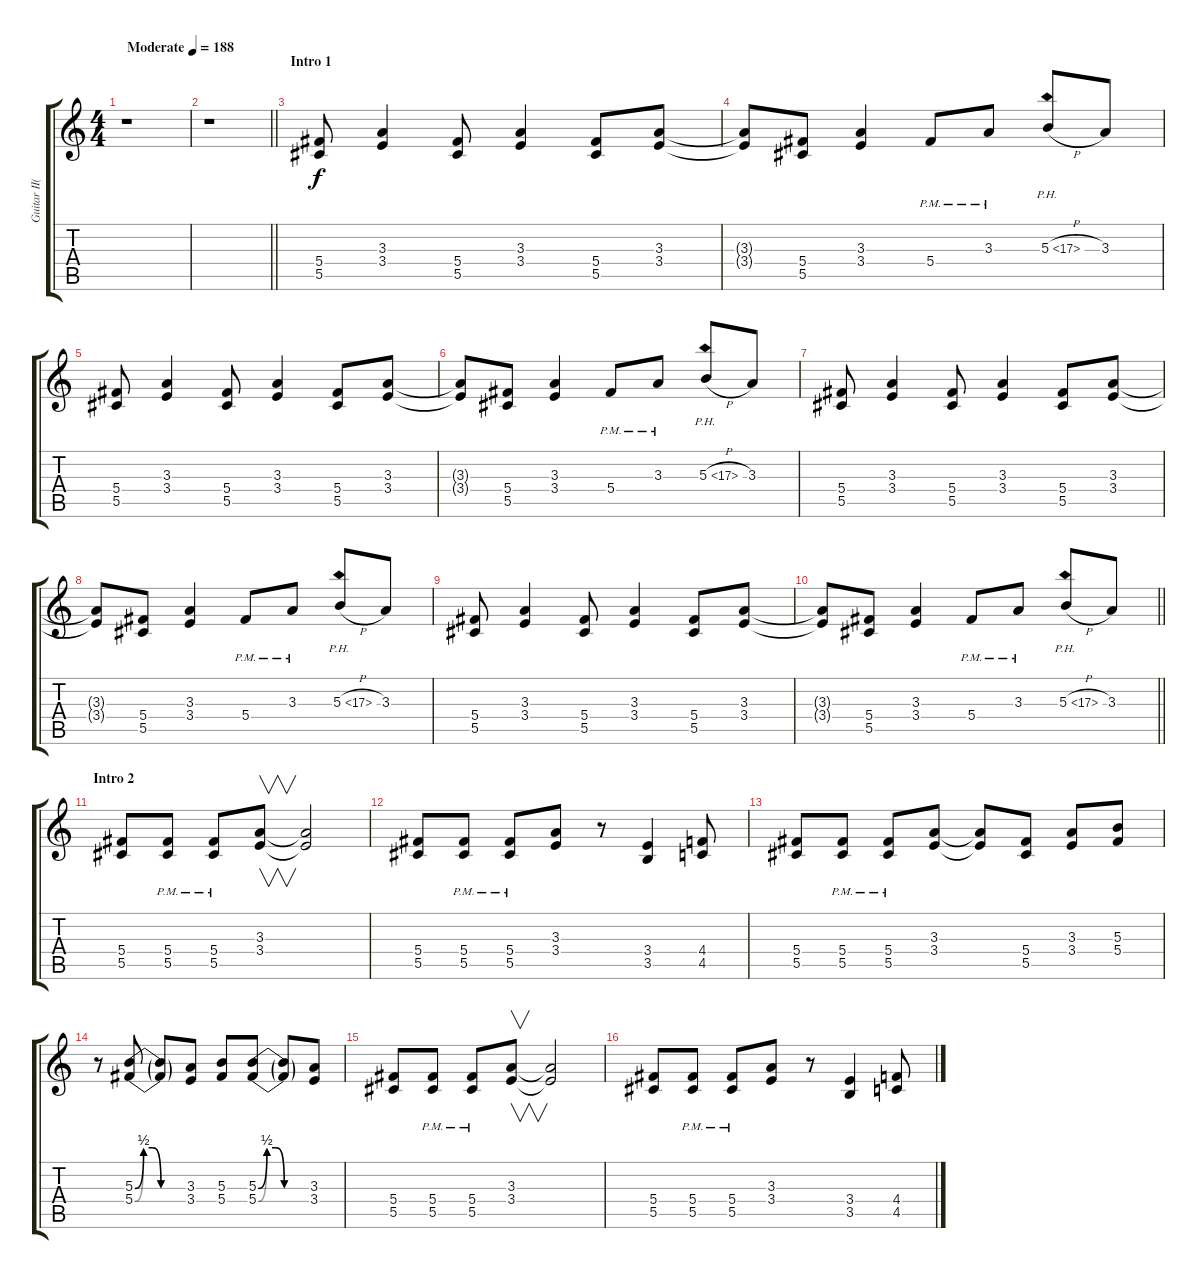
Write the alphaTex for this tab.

\track ("Guitar II(Hitsugi)" "Guitar II(") {instrument distortionguitar}
\staff {score tabs}
\tuning (Eb4 Bb3 Gb3 Db3 Ab2 Eb2) {hide}
\ts (4 4)
\tempo (188 "Moderate")
\clef g2
\ks c
r.1{dy f instrument distortionguitar} |
\barLineRight lightlight
r.1 |
\section ("" "Intro 1")
(5.4 5.5).8 (3.3 3.4).4 (5.4 5.5).8 (3.3 3.4).4 (5.4 5.5).8 (3.3 3.4).8 |
(3.3{t} 3.4{t}).8 (5.4 5.5).8 (3.3 3.4).4 5.4{pm}.8 3.3{pm}.8 5.3{ph 12 h}.8 3.3.8 |
(5.4 5.5).8 (3.3 3.4).4 (5.4 5.5).8 (3.3 3.4).4 (5.4 5.5).8 (3.3 3.4).8 |
(3.3{t} 3.4{t}).8 (5.4 5.5).8 (3.3 3.4).4 5.4{pm}.8 3.3{pm}.8 5.3{ph 12 h}.8 3.3.8 |
(5.4 5.5).8 (3.3 3.4).4 (5.4 5.5).8 (3.3 3.4).4 (5.4 5.5).8 (3.3 3.4).8 |
(3.3{t} 3.4{t}).8 (5.4 5.5).8 (3.3 3.4).4 5.4{pm}.8 3.3{pm}.8 5.3{ph 12 h}.8 3.3.8 |
(5.4 5.5).8 (3.3 3.4).4 (5.4 5.5).8 (3.3 3.4).4 (5.4 5.5).8 (3.3 3.4).8 |
\barLineRight lightlight
(3.3{t} 3.4{t}).8 (5.4 5.5).8 (3.3 3.4).4 5.4{pm}.8 3.3{pm}.8 5.3{ph 12 h}.8 3.3.8 |
\section ("" "Intro 2")
(5.4 5.5).8 (5.4{pm} 5.5{pm}).8 (5.4{pm} 5.5{pm}).8 (3.3 3.4).8{v} (3.3{t} 3.4{t}).2 |
(5.4 5.5).8 (5.4{pm} 5.5{pm}).8 (5.4{pm} 5.5{pm}).8 (3.3 3.4).8 r.8 (3.4 3.5).4 (4.4 4.5).8 |
(5.4 5.5).8 (5.4{pm} 5.5{pm}).8 (5.4{pm} 5.5{pm}).8 (3.3 3.4).8 (3.3{t} 3.4{t}).8 (5.4 5.5).8 (3.3 3.4).8 (5.3 5.4).8 |
r.8 (5.3{be (custom 0 0 10 2 20 2 30 0 60 0)} 5.4{be (custom 0 0 10 2 20 2 30 0 60 0)}).8 (5.3{t} 5.4{t}).8 (3.3 3.4).8 (5.3 5.4).8 (5.3{be (custom 0 0 10 2 20 2 30 0 60 0)} 5.4{be (custom 0 0 10 2 20 2 30 0 60 0)}).8 (5.3{t} 5.4{t}).8 (3.3 3.4).8 |
(5.4 5.5).8 (5.4{pm} 5.5{pm}).8 (5.4{pm} 5.5{pm}).8 (3.3 3.4).8{v} (3.3{t} 3.4{t}).2 |
(5.4 5.5).8 (5.4{pm} 5.5{pm}).8 (5.4{pm} 5.5{pm}).8 (3.3 3.4).8 r.8 (3.4 3.5).4 (4.4 4.5).8
